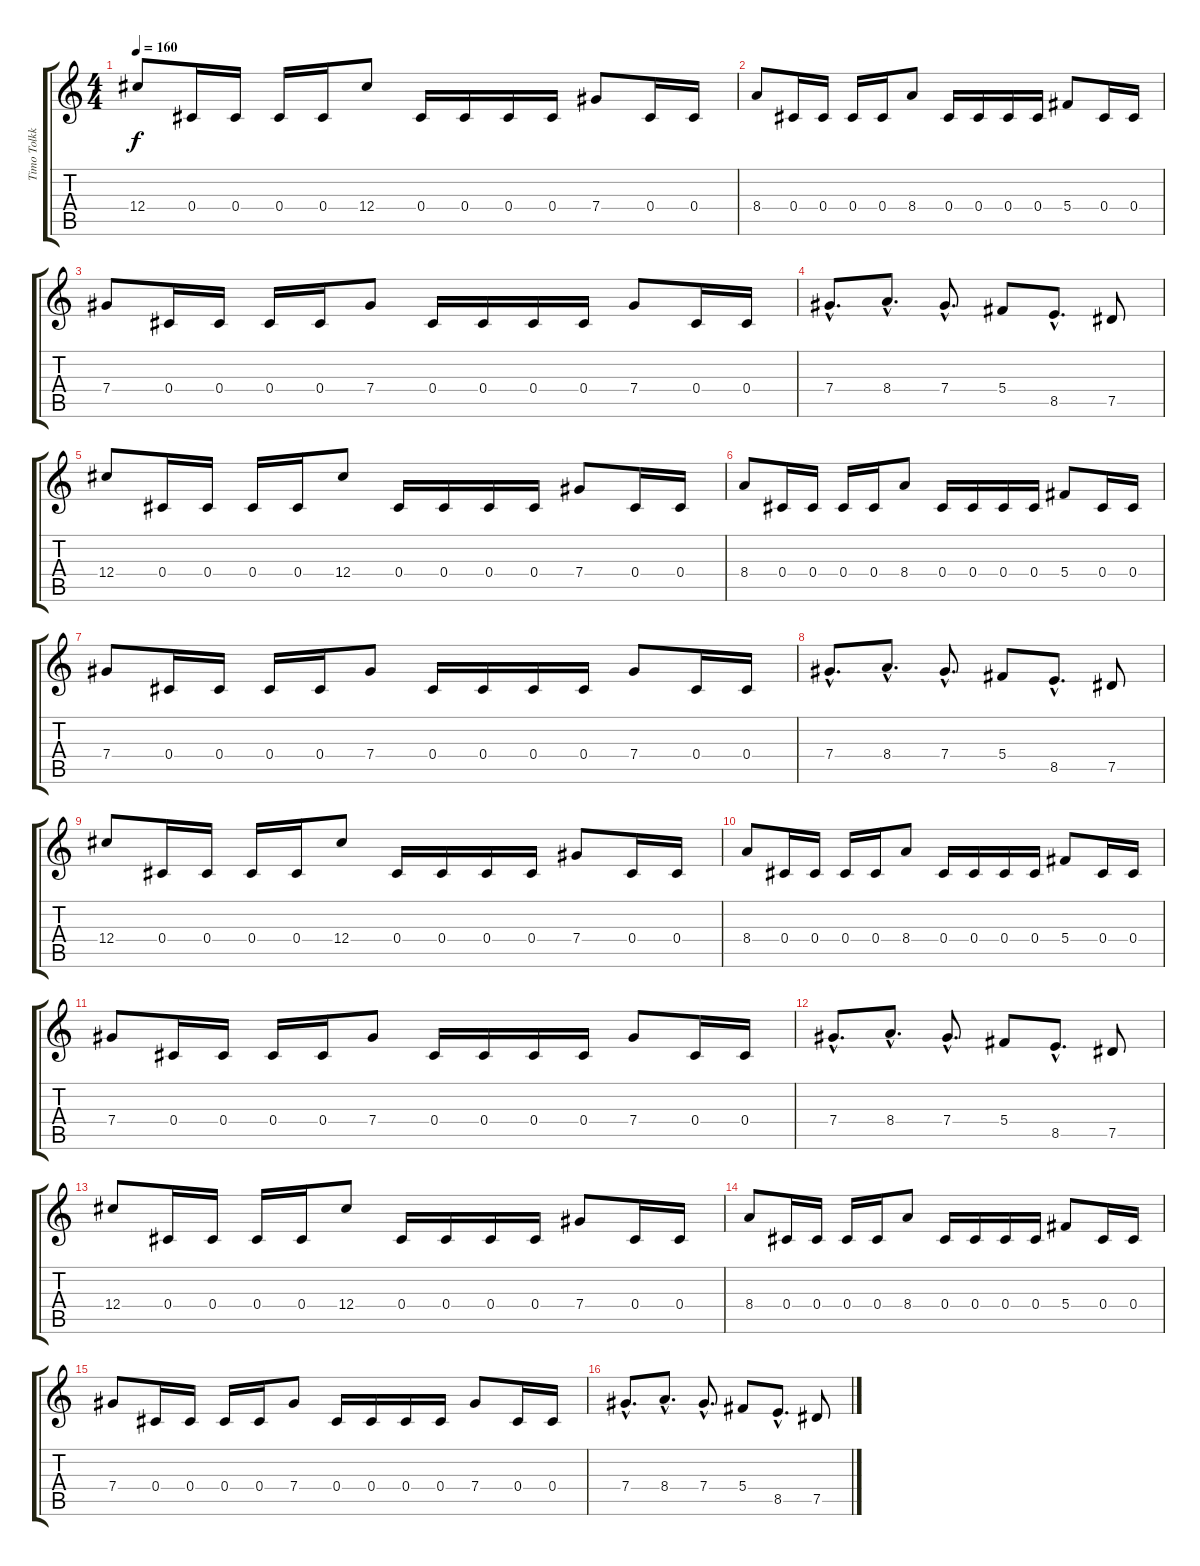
\track ("Timo Tolkki" "Timo Tolkk") {instrument overdrivenguitar}
\staff {score tabs}
\tuning (Eb4 Bb3 Gb3 Db3 Ab2 Eb2) {hide}
\ts (4 4)
\tempo 160
\clef g2
\ks c
12.4.8{dy f instrument overdrivenguitar} 0.4.16 0.4.16 0.4.16 0.4.16 12.4.8 0.4.16 0.4.16 0.4.16 0.4.16 7.4.8 0.4.16 0.4.16 |
8.4.8 0.4.16 0.4.16 0.4.16 0.4.16 8.4.8 0.4.16 0.4.16 0.4.16 0.4.16 5.4.8 0.4.16 0.4.16 |
7.4.8 0.4.16 0.4.16 0.4.16 0.4.16 7.4.8 0.4.16 0.4.16 0.4.16 0.4.16 7.4.8 0.4.16 0.4.16 |
7.4{hac}.8{d} 8.4{hac}.8{d} 7.4{hac}.8{d} 5.4.8 8.5{hac}.8{d} 7.5.8 |
12.4.8 0.4.16 0.4.16 0.4.16 0.4.16 12.4.8 0.4.16 0.4.16 0.4.16 0.4.16 7.4.8 0.4.16 0.4.16 |
8.4.8 0.4.16 0.4.16 0.4.16 0.4.16 8.4.8 0.4.16 0.4.16 0.4.16 0.4.16 5.4.8 0.4.16 0.4.16 |
7.4.8 0.4.16 0.4.16 0.4.16 0.4.16 7.4.8 0.4.16 0.4.16 0.4.16 0.4.16 7.4.8 0.4.16 0.4.16 |
7.4{hac}.8{d} 8.4{hac}.8{d} 7.4{hac}.8{d} 5.4.8 8.5{hac}.8{d} 7.5.8 |
12.4.8 0.4.16 0.4.16 0.4.16 0.4.16 12.4.8 0.4.16 0.4.16 0.4.16 0.4.16 7.4.8 0.4.16 0.4.16 |
8.4.8 0.4.16 0.4.16 0.4.16 0.4.16 8.4.8 0.4.16 0.4.16 0.4.16 0.4.16 5.4.8 0.4.16 0.4.16 |
7.4.8 0.4.16 0.4.16 0.4.16 0.4.16 7.4.8 0.4.16 0.4.16 0.4.16 0.4.16 7.4.8 0.4.16 0.4.16 |
7.4{hac}.8{d} 8.4{hac}.8{d} 7.4{hac}.8{d} 5.4.8 8.5{hac}.8{d} 7.5.8 |
12.4.8 0.4.16 0.4.16 0.4.16 0.4.16 12.4.8 0.4.16 0.4.16 0.4.16 0.4.16 7.4.8 0.4.16 0.4.16 |
8.4.8 0.4.16 0.4.16 0.4.16 0.4.16 8.4.8 0.4.16 0.4.16 0.4.16 0.4.16 5.4.8 0.4.16 0.4.16 |
7.4.8 0.4.16 0.4.16 0.4.16 0.4.16 7.4.8 0.4.16 0.4.16 0.4.16 0.4.16 7.4.8 0.4.16 0.4.16 |
7.4{hac}.8{d} 8.4{hac}.8{d} 7.4{hac}.8{d} 5.4.8 8.5{hac}.8{d} 7.5.8
